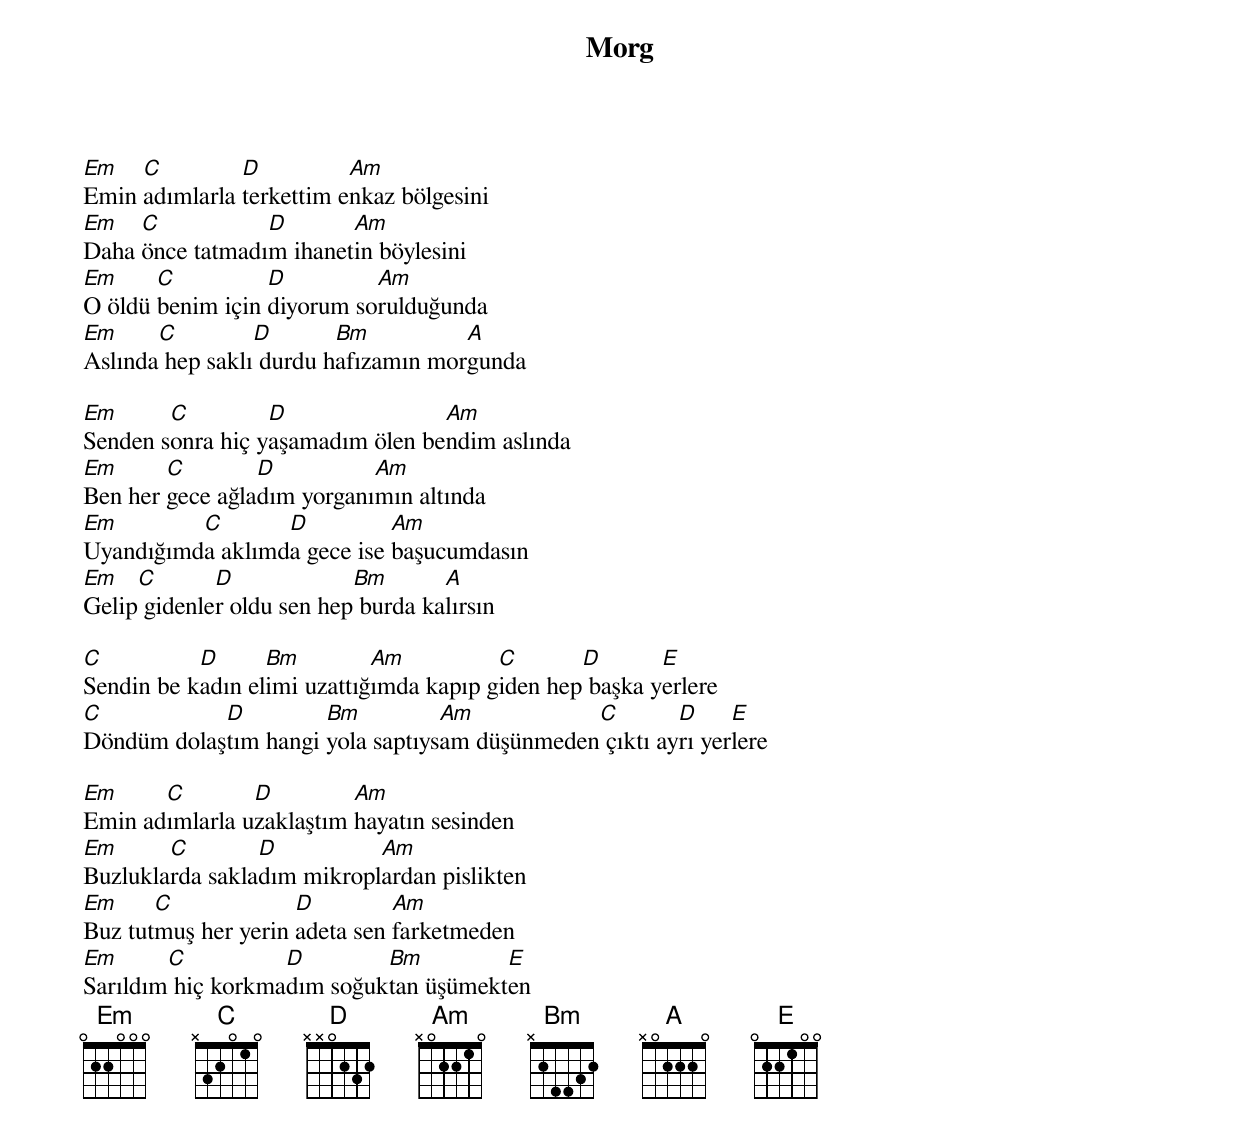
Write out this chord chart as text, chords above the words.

{title: Morg}
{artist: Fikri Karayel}

Em   C         D          Am
Emin adımlarla terkettim enkaz bölgesini
Em   C           D       Am
Daha önce tatmadım ihanetin böylesini
Em     C          D         Am
O öldü benim için diyorum sorulduğunda
Em     C         D       Bm          A
Aslında hep saklı durdu hafızamın morgunda

Em      C         D               Am
Senden sonra hiç yaşamadım ölen bendim aslında
Em      C        D          Am
Ben her gece ağladım yorganımın altında
Em        C       D          Am
Uyandığımda aklımda gece ise başucumdasın
Em   C       D             Bm       A
Gelip gidenler oldu sen hep burda kalırsın

C          D      Bm         Am          C       D       E
Sendin be kadın elimi uzattığımda kapıp giden hep başka yerlere
C           D         Bm          Am           C        D     E
Döndüm dolaştım hangi yola saptıysam düşünmeden çıktı ayrı yerlere

Em     C        D         Am
Emin adımlarla uzaklaştım hayatın sesinden
Em      C        D          Am
Buzluklarda sakladım mikroplardan pislikten
Em     C             D         Am
Buz tutmuş her yerin adeta sen farketmeden
Em      C          D        Bm         E
Sarıldım hiç korkmadım soğuktan üşümekten
